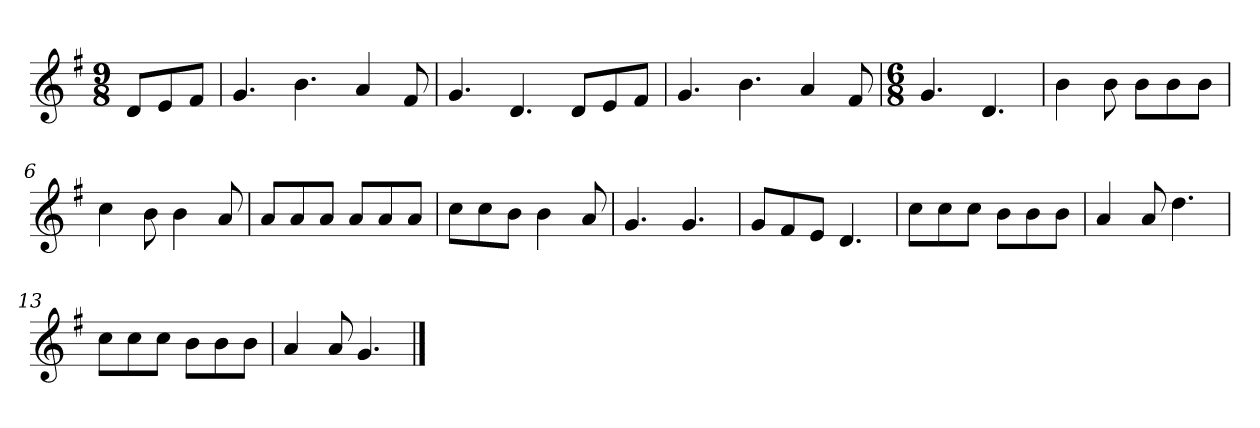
**kern
*part1
*staff1
*k[f#]
*M9/8
*MM120
=
8dL
8e
8f#J
=1
4.g
4.b
4a
8f#
=2
4.g
4.d
8dL
8e
8f#J
=3
4.g
4.b
4a
8f#
=4
*M6/8
4.g
4.d
=5
4b
8b
8bL
8b
8bJ
=6
4cc
8b
4b
8a
=7
8aL
8a
8aJ
8aL
8a
8aJ
=8
8ccL
8cc
8bJ
4b
8a
=9
4.g
4.g
=10
8gL
8f#
8eJ
4.d
=11
8ccL
8cc
8ccJ
8bL
8b
8bJ
=12
4a
8a
4.dd
=13
8ccL
8cc
8ccJ
8bL
8b
8bJ
=14
4a
8a
4.g
==
*-
